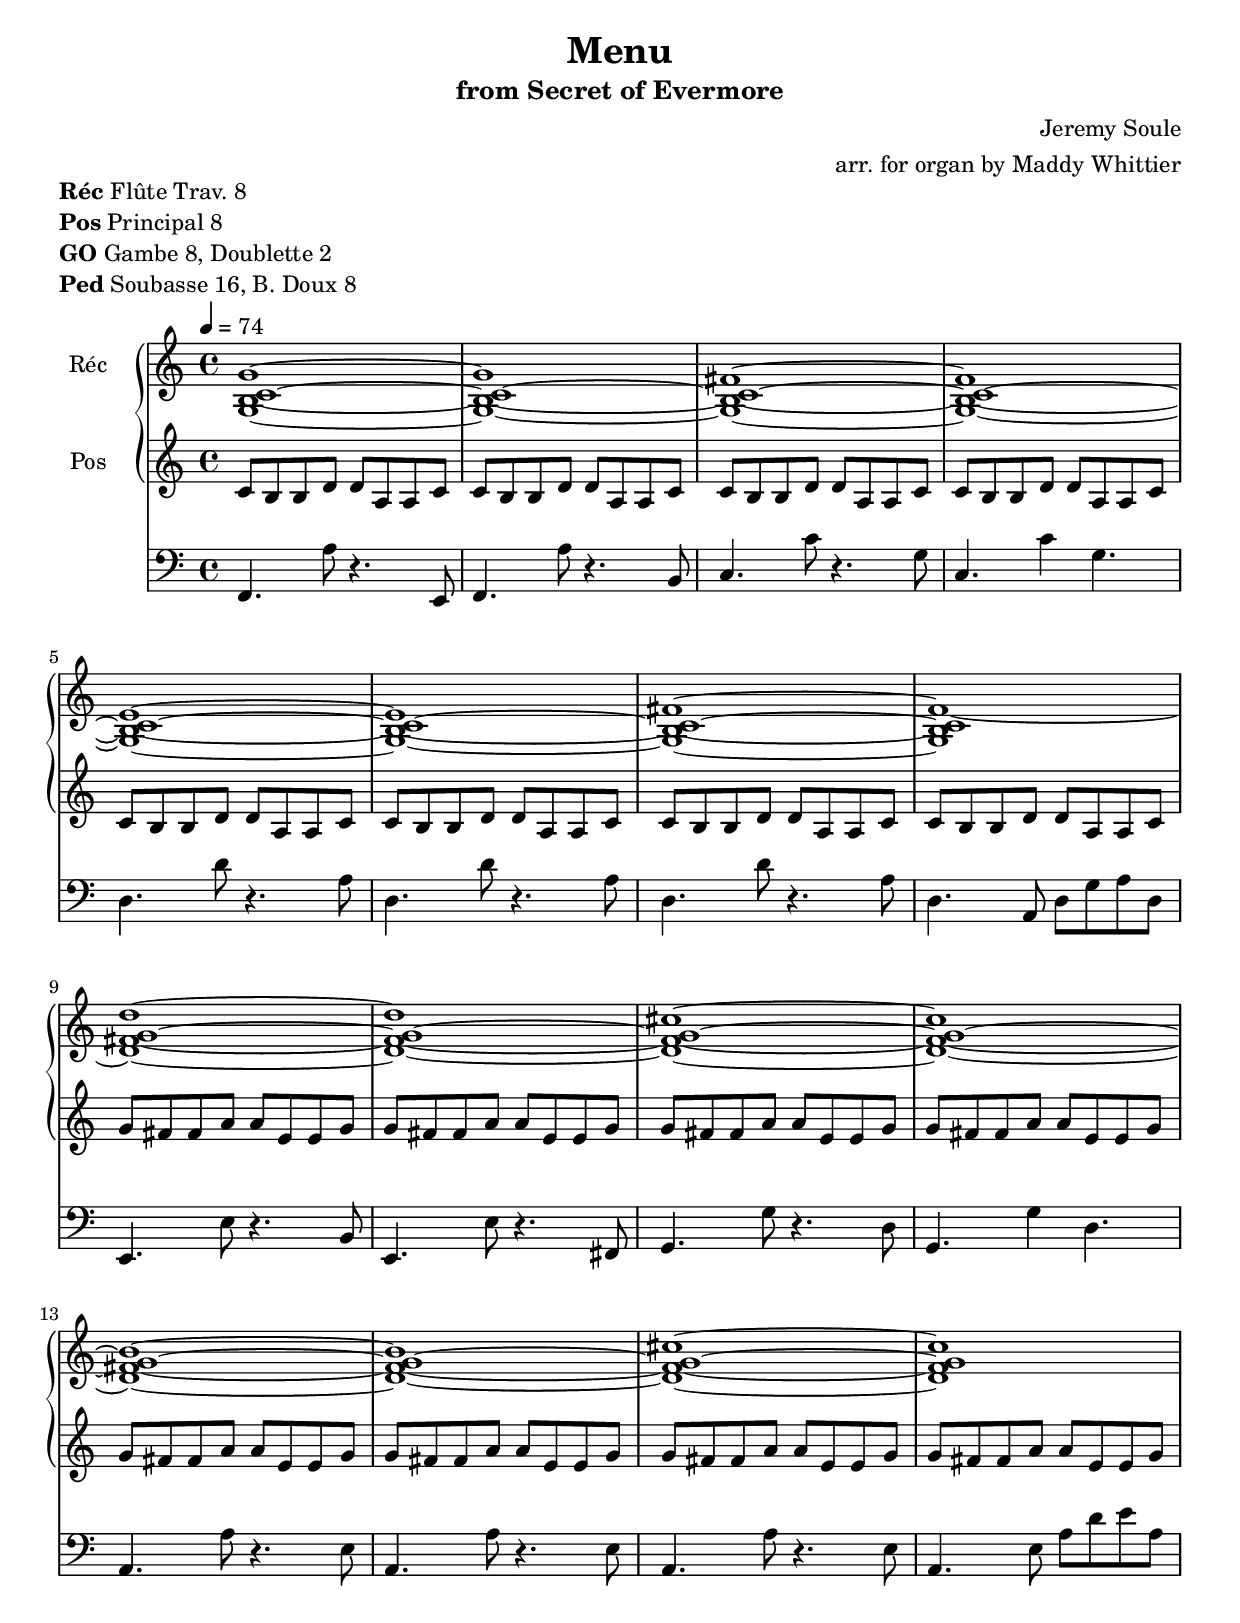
\version "2.23.13"
\include "english.ly"

\header {
  title = "Menu"
  subtitle = "from Secret of Evermore"
  composer = "Jeremy Soule"
  arranger = "arr. for organ by Maddy Whittier"
}

\score {
  \header {
    piece = \markup {
      \column {
        \line { \bold Réc Flûte Trav. 8 }
        \line { \bold Pos Principal 8 }
        \line { \bold GO Gambe 8, Doublette 2 }
        \line { \bold Ped Soubasse 16, B. Doux 8 }
      }
    }
  }
  <<
    \new PianoStaff <<
      \new Staff
      \with { instrumentName = "Réc" }
      \relative {
        \tempo 4 = 74
        \time 4/4
        \key c \major

        \repeat unfold 2 { <g' c, b g>1 ~ }
        \repeat unfold 2 { <fs c b g> ~ }
        \repeat unfold 2 { <e c b g> ~ }
        \repeat unfold 2 { <fs c b g> ~ }

        \repeat unfold 2 { <d' g, fs d>1 ~ }
        \repeat unfold 2 { <cs g fs d> ~ }
        \repeat unfold 2 { <b g fs d> ~ }
        \repeat unfold 2 { <cs g fs d> ~ }
      }

      % melody
      \new Staff
      \with { instrumentName = "Pos" }
      \relative c' {
        \time 4/4
        \key c \major

        \repeat unfold 8 { c8 b b d d a a c }
        \repeat unfold 8 { g' fs fs a a e e g }
      }
    >>

    % pedal
    \new Staff \relative {
      \time 4/4
      \key c \major
      \clef bass

      f,4. a'8 r4. e,8
      f4. a'8 r4. b,8
      c4. c'8 r4. g8
      c,4. c'4 g4.
      d4. d'8 r4. a8
      d,4. d'8 r4. a8
      d,4. d'8 r4. a8
      d,4. a8 d g a d,

      % m9
      e,4. e'8 r4. b8
      e,4. e'8 r4. fs,8
      g4. g'8 r4. d8
      g,4. g'4 d4.

      % m13
      a4. a'8 r4. e8
      a,4. a'8 r4. e8
      a,4. a'8 r4. e8
      a,4. e'8 a d e a,
    }
  >>
}
